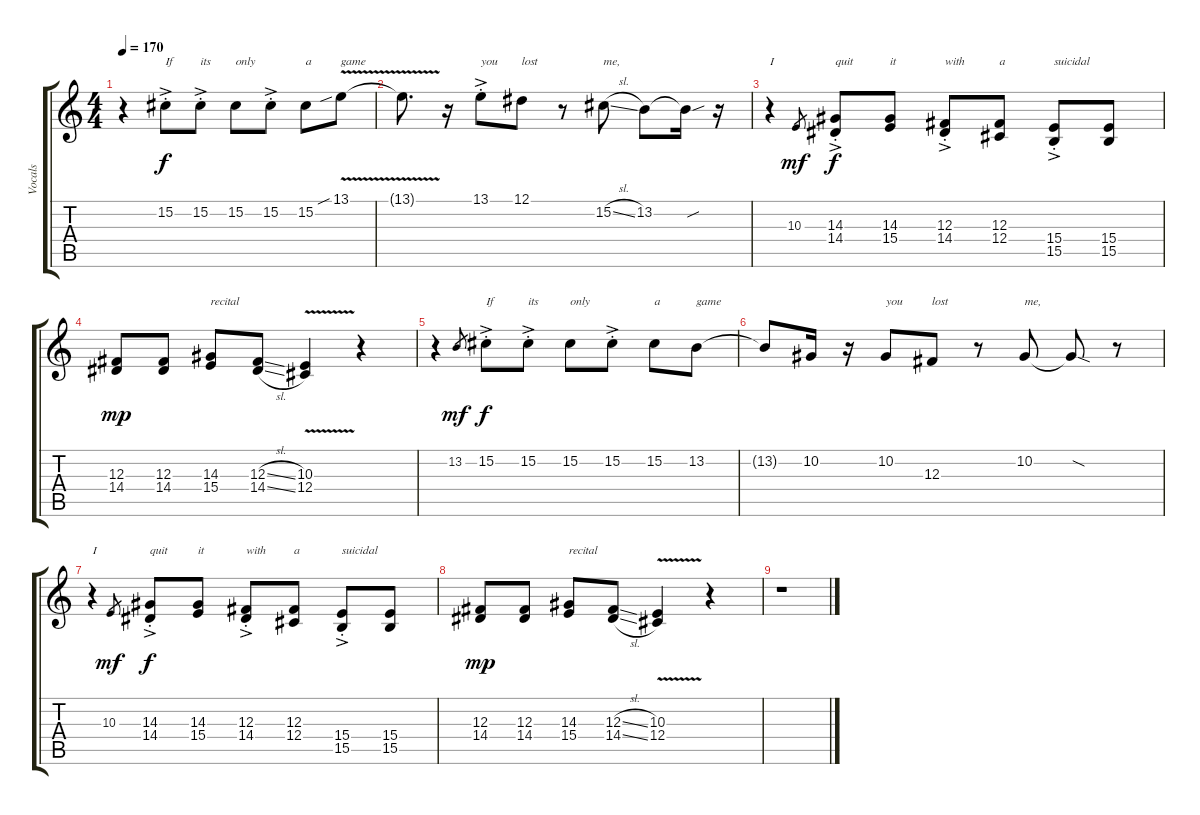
\track ("Vocals" "Vocals") {instrument pad8sweep}
\staff {score tabs}
\tuning (Eb4 Bb3 Gb3 Db3 Ab2 Db2) {hide}
\ts (4 4)
\tempo 170
\clef g2
\ks c
r.4{dy f} 15.2{ac st}.8{txt "If"} 15.2{ac st}.8{txt "its"} 15.2.8{txt "only"} 15.2{ac st}.8 15.2.8{txt "a"} 13.1{v sib}.8{txt "game"} |
13.1{v t}.8{d} r.16 13.1{ac st}.8{txt "you"} 12.1.8{txt "lost"} r.8 15.2{sl}.8{txt "me,"} 13.2.8 13.2{sou t}.16 r.16 |
r.4{txt "I"} 10.3.8{gr dy mf} (14.3{ac st} 14.4{ac st}).8{txt "quit" dy f} (14.3 15.4).8{txt "it"} (12.3{ac st} 14.4{ac st}).8{txt "with"} (12.3 12.4).8{txt "a"} (15.4{ac st} 15.5{ac st}).8{txt "suicidal"} (15.4 15.5).8 |
(12.3 14.4).8{dy mp} (12.3 14.4).8 (14.3 15.4).8{txt "recital"} (12.3{sl} 14.4{sl}).8 (10.3{v} 12.4{v}).4 r.4 |
r.4 13.2.8{gr dy mf} 15.2{ac st}.8{txt "If" dy f} 15.2{ac st}.8{txt "its"} 15.2.8{txt "only"} 15.2{ac st}.8 15.2.8{txt "a"} 13.2.8{txt "game"} |
13.2{t}.8 10.2.16 r.16 10.2.8{txt "you"} 12.3.8{txt "lost"} r.8 10.2.8{txt "me,"} 10.2{sod t}.8 r.8 |
r.4{txt "I"} 10.3.8{gr dy mf} (14.3{ac st} 14.4{ac st}).8{txt "quit" dy f} (14.3 15.4).8{txt "it"} (12.3{ac st} 14.4{ac st}).8{txt "with"} (12.3 12.4).8{txt "a"} (15.4{ac st} 15.5{ac st}).8{txt "suicidal"} (15.4 15.5).8 |
(12.3 14.4).8{dy mp} (12.3 14.4).8 (14.3 15.4).8{txt "recital"} (12.3{sl} 14.4{sl}).8 (10.3{v} 12.4{v}).4 r.4 |
r.1
